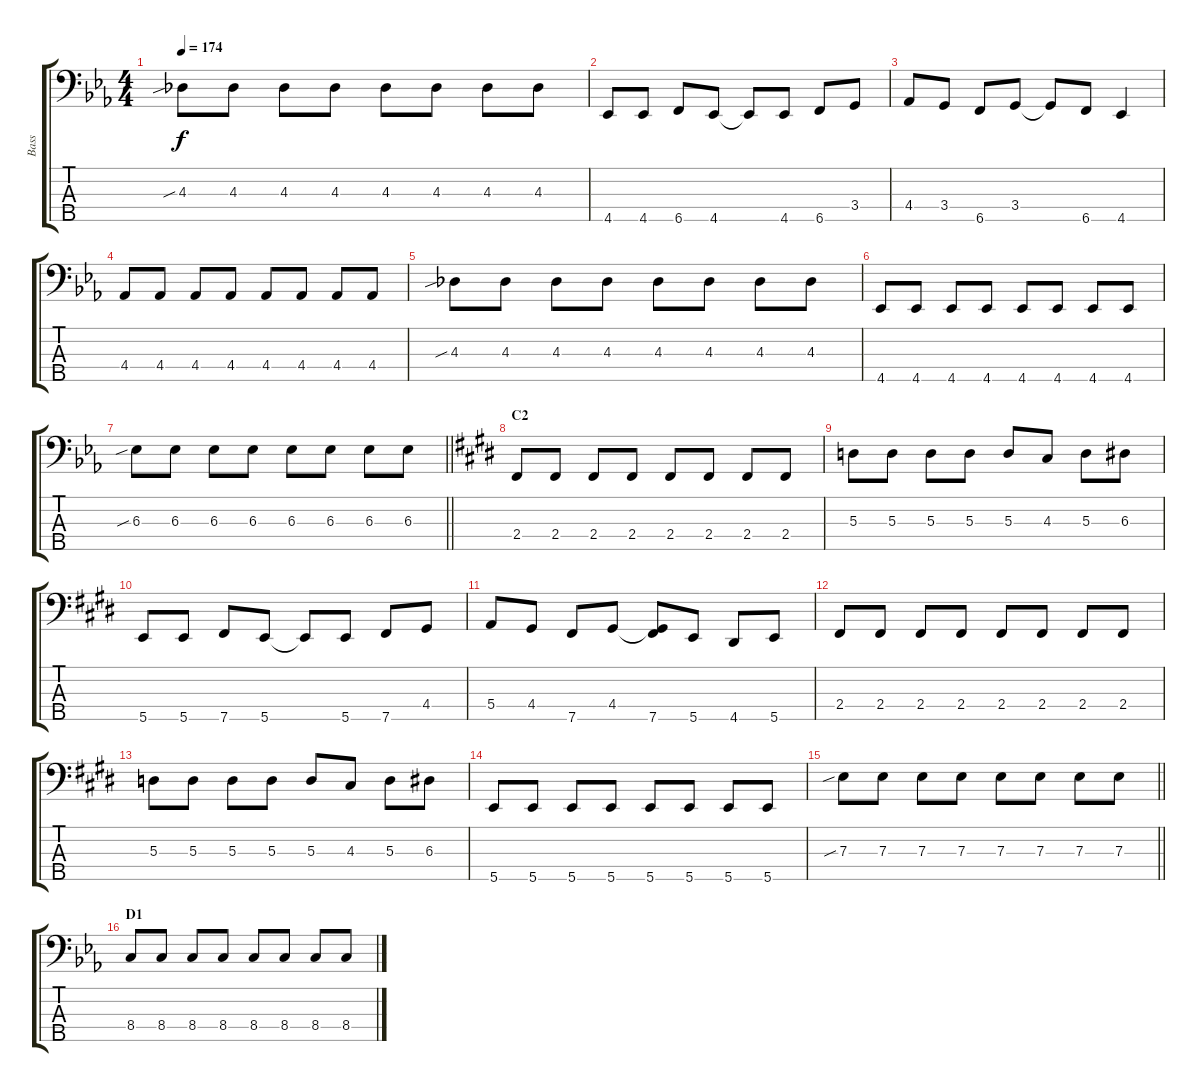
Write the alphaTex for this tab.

\track ("Bass" "Bass") {instrument electricbassfinger}
\staff {score tabs}
\tuning (G2 D2 A1 E1 B0) {hide}
\ts (4 4)
\tempo 174
\clef f4
\ks eb
4.3{sib}.8{dy f} 4.3.8 4.3.8 4.3.8 4.3.8 4.3.8 4.3.8 4.3.8 |
4.5.8 4.5.8 6.5.8 4.5.8 4.5{t}.8 4.5.8 6.5.8 3.4.8 |
4.4.8 3.4.8 6.5.8 3.4.8 3.4{t}.8 6.5.8 4.5.4 |
4.4.8 4.4.8 4.4.8 4.4.8 4.4.8 4.4.8 4.4.8 4.4.8 |
4.3{sib}.8 4.3.8 4.3.8 4.3.8 4.3.8 4.3.8 4.3.8 4.3.8 |
4.5.8 4.5.8 4.5.8 4.5.8 4.5.8 4.5.8 4.5.8 4.5.8 |
\barLineRight lightlight
6.3{sib}.8 6.3.8 6.3.8 6.3.8 6.3.8 6.3.8 6.3.8 6.3.8 |
\section ("" "C2")
\ks e
2.4.8 2.4.8 2.4.8 2.4.8 2.4.8 2.4.8 2.4.8 2.4.8 |
5.3.8 5.3.8 5.3.8 5.3.8 5.3.8 4.3.8 5.3.8 6.3.8 |
5.5.8 5.5.8 7.5.8 5.5.8 5.5{t}.8 5.5.8 7.5.8 4.4.8 |
5.4.8 4.4.8 7.5.8 4.4.8 (4.4{t} 7.5).8 5.5.8 4.5.8 5.5.8 |
2.4.8 2.4.8 2.4.8 2.4.8 2.4.8 2.4.8 2.4.8 2.4.8 |
5.3.8 5.3.8 5.3.8 5.3.8 5.3.8 4.3.8 5.3.8 6.3.8 |
5.5.8 5.5.8 5.5.8 5.5.8 5.5.8 5.5.8 5.5.8 5.5.8 |
\barLineRight lightlight
7.3{sib}.8 7.3.8 7.3.8 7.3.8 7.3.8 7.3.8 7.3.8 7.3.8 |
\section ("" "D1")
\ks eb
8.4.8 8.4.8 8.4.8 8.4.8 8.4.8 8.4.8 8.4.8 8.4.8
